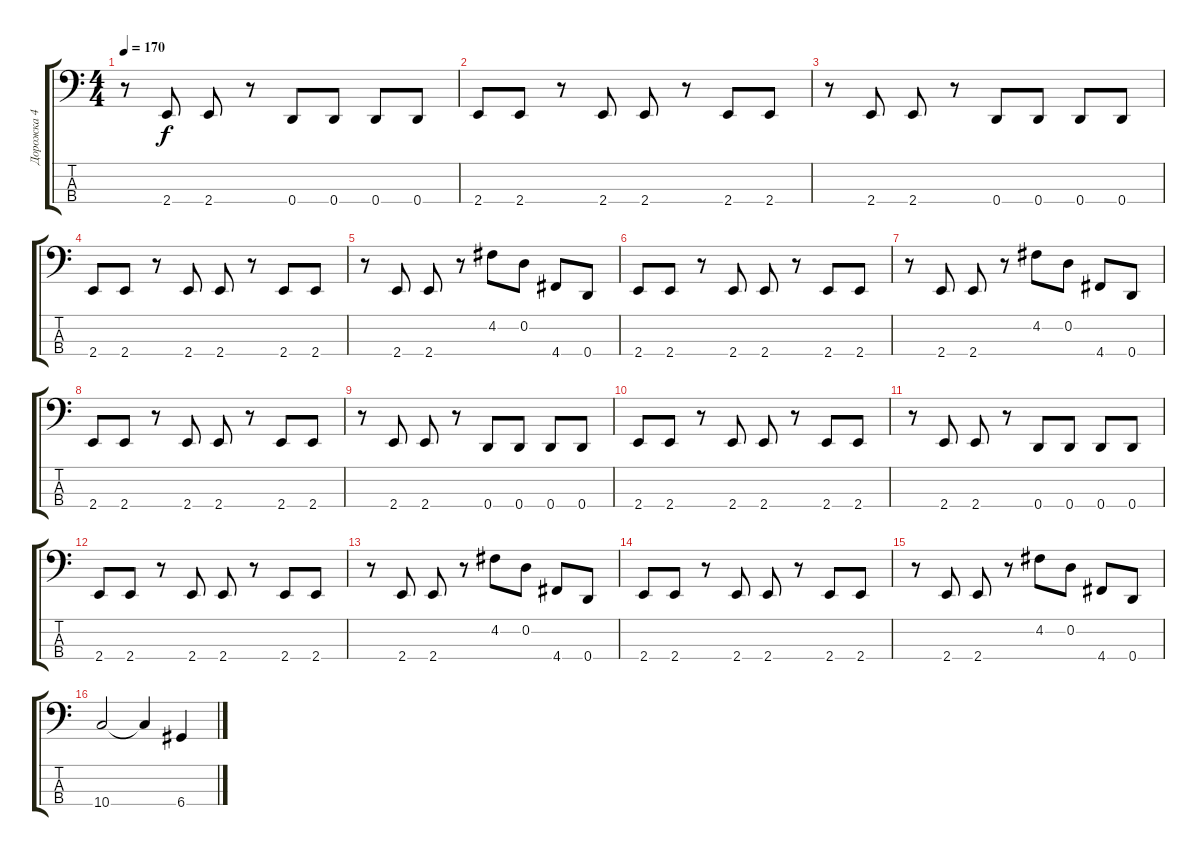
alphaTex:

\track ("Дорожка 4" "Дорожка 4") {instrument electricbassfinger}
\staff {score tabs}
\tuning (G2 D2 A1 D1) {hide}
\ts (4 4)
\tempo 170
\clef f4
\ks c
r.8{dy f} 2.4.8 2.4.8 r.8 0.4.8 0.4.8 0.4.8 0.4.8 |
2.4.8 2.4.8 r.8 2.4.8 2.4.8 r.8 2.4.8 2.4.8 |
r.8 2.4.8 2.4.8 r.8 0.4.8 0.4.8 0.4.8 0.4.8 |
2.4.8 2.4.8 r.8 2.4.8 2.4.8 r.8 2.4.8 2.4.8 |
r.8 2.4.8 2.4.8 r.8 4.2.8 0.2.8 4.4.8 0.4.8 |
2.4.8 2.4.8 r.8 2.4.8 2.4.8 r.8 2.4.8 2.4.8 |
r.8 2.4.8 2.4.8 r.8 4.2.8 0.2.8 4.4.8 0.4.8 |
2.4.8 2.4.8 r.8 2.4.8 2.4.8 r.8 2.4.8 2.4.8 |
r.8 2.4.8 2.4.8 r.8 0.4.8 0.4.8 0.4.8 0.4.8 |
2.4.8 2.4.8 r.8 2.4.8 2.4.8 r.8 2.4.8 2.4.8 |
r.8 2.4.8 2.4.8 r.8 0.4.8 0.4.8 0.4.8 0.4.8 |
2.4.8 2.4.8 r.8 2.4.8 2.4.8 r.8 2.4.8 2.4.8 |
r.8 2.4.8 2.4.8 r.8 4.2.8 0.2.8 4.4.8 0.4.8 |
2.4.8 2.4.8 r.8 2.4.8 2.4.8 r.8 2.4.8 2.4.8 |
r.8 2.4.8 2.4.8 r.8 4.2.8 0.2.8 4.4.8 0.4.8 |
10.4.2 10.4{t}.4 6.4.4
